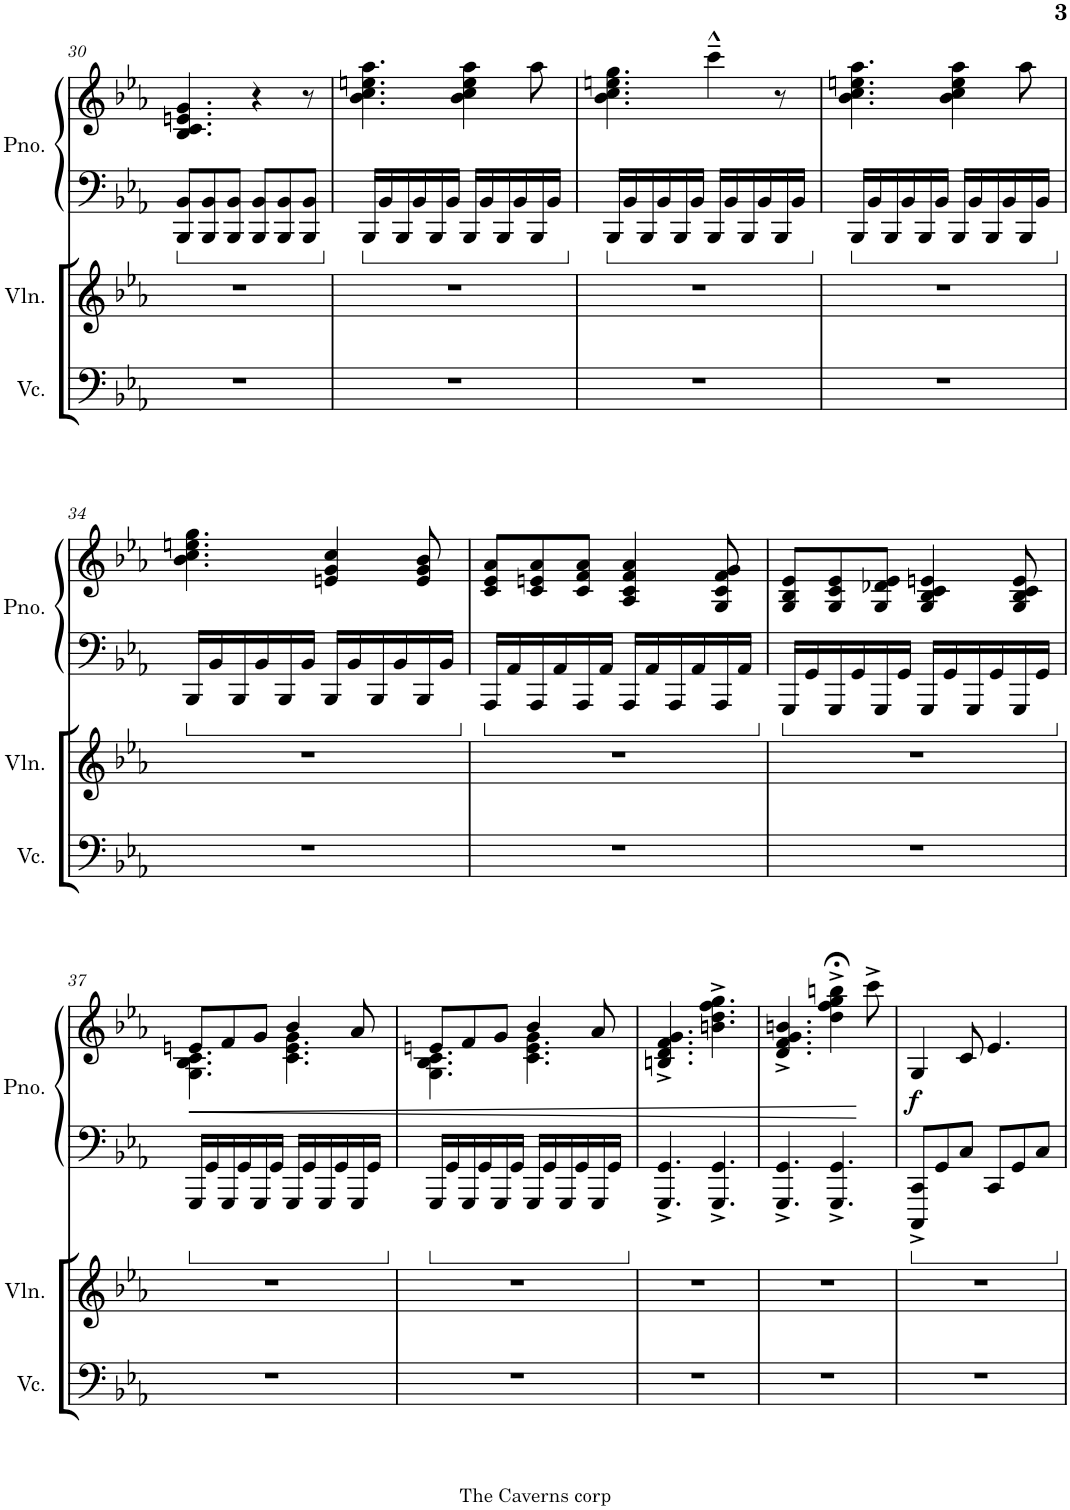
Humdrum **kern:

**kern	**kern	**kern	**kern	**dynam
*part3	*part2	*part1	*part1	*part1
*staff4	*staff3	*staff2	*staff1	*staff1/2
*I"Violoncello	*I"Violin	*I"Piano	*	*
*I'Vc.	*I'Vln.	*I'Pno.	*	*
!!LO:PB:g=z
*clefF4	*clefG2	*clefF4	*clefG2	*
*k[b-e-a-]	*k[b-e-a-]	*k[b-e-a-]	*k[b-e-a-]	*
*M6/8	*M6/8	*M6/8	*M6/8	*
=30	=30	=30	=30	=30
2.r	2.r	8BBB-/ 8BB-/L	4.B-/ 4.c/ 4.en/ 4.g/	.
.	.	8BBB-/ 8BB-/	.	.
.	.	8BBB-/ 8BB-/J	.	.
.	.	8BBB-/ 8BB-/L	4r	.
.	.	8BBB-/ 8BB-/	.	.
.	.	8BBB-/ 8BB-/J	8r	.
=31	=31	=31	=31	=31
2.r	2.r	16BBB-/LL	4.b-\ 4.cc\ 4.een\ 4.aa-\	.
.	.	16BB-/	.	.
.	.	16BBB-/	.	.
.	.	16BB-/	.	.
.	.	16BBB-/	.	.
.	.	16BB-/JJ	.	.
.	.	16BBB-/LL	4b-\ 4cc\ 4ee\ 4aa-\	.
.	.	16BB-/	.	.
.	.	16BBB-/	.	.
.	.	16BB-/	.	.
.	.	16BBB-/	8aa-\	.
.	.	16BB-/JJ	.	.
=32	=32	=32	=32	=32
2.r	2.r	16BBB-/LL	4.b-\ 4.cc\ 4.een\ 4.gg\	.
.	.	16BB-/	.	.
.	.	16BBB-/	.	.
.	.	16BB-/	.	.
.	.	16BBB-/	.	.
.	.	16BB-/JJ	.	.
.	.	16BBB-/LL	4ccc~^^\	.
.	.	16BB-/	.	.
.	.	16BBB-/	.	.
.	.	16BB-/	.	.
.	.	16BBB-/	8r	.
.	.	16BB-/JJ	.	.
=33	=33	=33	=33	=33
2.r	2.r	16BBB-/LL	4.b-\ 4.cc\ 4.een\ 4.aa-\	.
.	.	16BB-/	.	.
.	.	16BBB-/	.	.
.	.	16BB-/	.	.
.	.	16BBB-/	.	.
.	.	16BB-/JJ	.	.
.	.	16BBB-/LL	4b-\ 4cc\ 4ee\ 4aa-\	.
.	.	16BB-/	.	.
.	.	16BBB-/	.	.
.	.	16BB-/	.	.
.	.	16BBB-/	8aa-\	.
.	.	16BB-/JJ	.	.
!!LO:LB:g=z
=34	=34	=34	=34	=34
2.r	2.r	16BBB-/LL	4.b-\ 4.cc\ 4.een\ 4.gg\	.
.	.	16BB-/	.	.
.	.	16BBB-/	.	.
.	.	16BB-/	.	.
.	.	16BBB-/	.	.
.	.	16BB-/JJ	.	.
.	.	16BBB-/LL	4en/ 4g/ 4cc/	.
.	.	16BB-/	.	.
.	.	16BBB-/	.	.
.	.	16BB-/	.	.
.	.	16BBB-/	8e/ 8g/ 8b-/	.
.	.	16BB-/JJ	.	.
=35	=35	=35	=35	=35
2.r	2.r	16AAA-/LL	8c/ 8e-/ 8a-/L	.
.	.	16AA-/	.	.
.	.	16AAA-/	8c/ 8en/ 8a-/	.
.	.	16AA-/	.	.
.	.	16AAA-/	8c/ 8f/ 8a-/J	.
.	.	16AA-/JJ	.	.
.	.	16AAA-/LL	4A-/ 4c/ 4f/ 4a-/	.
.	.	16AA-/	.	.
.	.	16AAA-/	.	.
.	.	16AA-/	.	.
.	.	16AAA-/	8G/ 8c/ 8f/ 8g/	.
.	.	16AA-/JJ	.	.
=36	=36	=36	=36	=36
2.r	2.r	16GGG/LL	8G/ 8B-/ 8e-/L	.
.	.	16GG/	.	.
.	.	16GGG/	8G/ 8c/ 8e-/	.
.	.	16GG/	.	.
.	.	16GGG/	8G/ 8d-X/ 8e-/J	.
.	.	16GG/JJ	.	.
.	.	16GGG/LL	4G/ 4B-/ 4c/ 4en/	.
.	.	16GG/	.	.
.	.	16GGG/	.	.
.	.	16GG/	.	.
.	.	16GGG/	8G/ 8B-/ 8c/ 8e/	.
.	.	16GG/JJ	.	.
!!LO:LB:g=z
=37	=37	=37	=37	=37
!	!	!	!	!LO:HP:b
*	*	*	*^	*
2.r	2.r	16GGG/LL	8en/L	4.G\ 4.B-\ 4.c\	<
.	.	16GG/	.	.	.
.	.	16GGG/	8f/	.	.
.	.	16GG/	.	.	.
.	.	16GGG/	8g/J	.	.
.	.	16GG/JJ	.	.	.
.	.	16GGG/LL	4b-/	4.c\ 4.e\ 4.g\	.
.	.	16GG/	.	.	.
.	.	16GGG/	.	.	.
.	.	16GG/	.	.	.
.	.	16GGG/	8a-/	.	.
.	.	16GG/JJ	.	.	.
=38	=38	=38	=38	=38	=38
2.r	2.r	16GGG/LL	8en/L	4.G\ 4.B-\ 4.c\	.
.	.	16GG/	.	.	.
.	.	16GGG/	8f/	.	.
.	.	16GG/	.	.	.
.	.	16GGG/	8g/J	.	.
.	.	16GG/JJ	.	.	.
.	.	16GGG/LL	4b-/	4.c\ 4.e\ 4.g\	.
.	.	16GG/	.	.	.
.	.	16GGG/	.	.	.
.	.	16GG/	.	.	.
.	.	16GGG/	8a-/	.	.
.	.	16GG/JJ	.	.	.
*	*	*	*v	*v	*
=39	=39	=39	=39	=39
2.r	2.r	4.GGG/^ 4.GG/^	4.Bn/^ 4.d/^ 4.f/^ 4.g/^	.
.	.	4.GGG/^ 4.GG/^	4.bn\^ 4.dd\^ 4.ff\^ 4.gg\^	.
=40	=40	=40	=40	=40
2.r	2.r	4.GGG/^ 4.GG/^	4.d/^ 4.f/^ 4.g/^ 4.bn/^	.
.	.	4.GGG/^ 4.GG/^	4dd\;<^ 4ff\;<^ 4gg\;<^ 4bbn\;<^	.
.	.	.	8ccc^\	[
=41	=41	=41	=41	=41
!	!	!	!	!LO:DY:b
2.r	2.r	8CCC/^ 8CC/^L	4G/	f
.	.	8GG/	.	.
.	.	8C/J	8c/	.
.	.	8CC/L	4.e-/	.
.	.	8GG/	.	.
.	.	8C/J	.	.
=	=	=	=	=
*-	*-	*-	*-	*-
